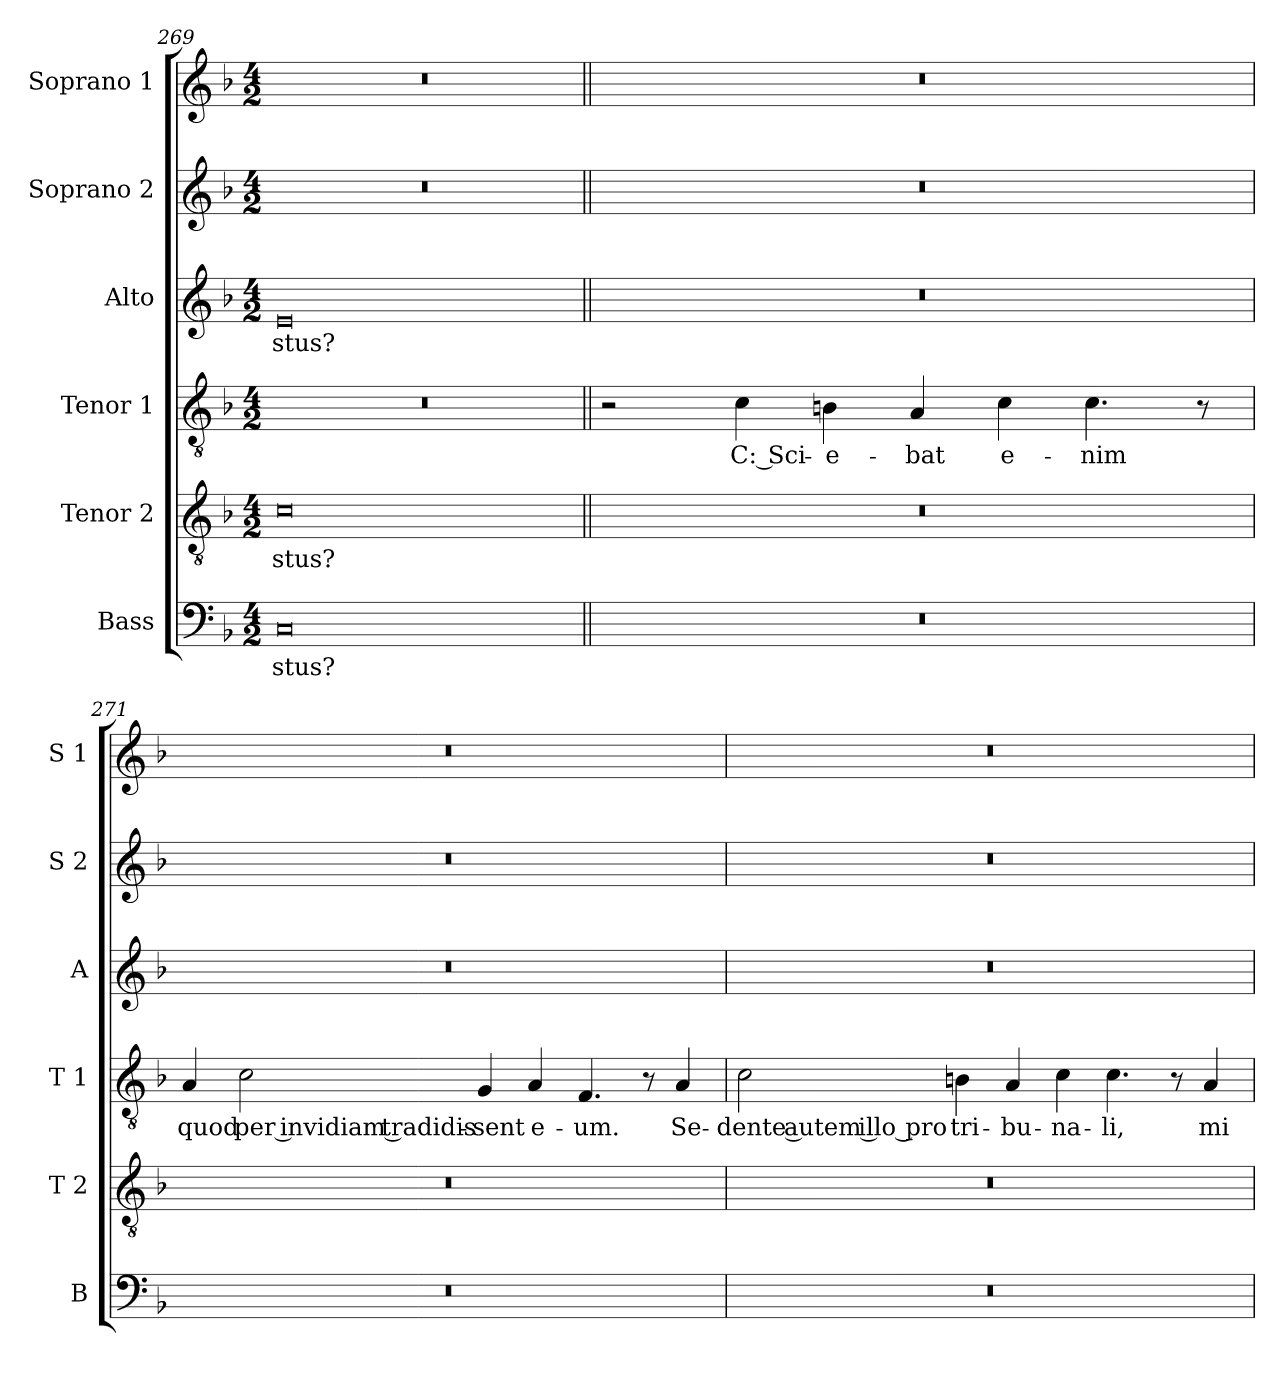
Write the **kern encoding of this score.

**kern	**text	**kern	**text	**kern	**text	**kern	**text	**kern	**kern
*part6	*part6	*part5	*part5	*part4	*part4	*part3	*part3	*part2	*part1
*staff6	*staff6	*staff5	*staff5	*staff4	*staff4	*staff3	*staff3	*staff2	*staff1
*I"Bass	*	*I"Tenor 2	*	*I"Tenor 1	*	*I"Alto	*	*I"Soprano 2	*I"Soprano 1
*I'B	*	*I'T 2	*	*I'T 1	*	*I'A	*	*I'S 2	*I'S 1
*clefF4	*	*clefGv2	*	*clefGv2	*	*clefG2	*	*clefG2	*clefG2
*k[b-]	*	*k[b-]	*	*k[b-]	*	*k[b-]	*	*k[b-]	*k[b-]
*F:	*	*F:	*	*F:	*	*F:	*	*F:	*F:
*M4/2	*	*M4/2	*	*M4/2	*	*M4/2	*	*M4/2	*M4/2
=269	=269	=269	=269	=269	=269	=269	=269	=269	=269
!	!LO:LY:b	!	!	!	!	!	!	!	!
!	!	!	!LO:LY:b	!	!	!	!	!	!
!	!	!	!	!	!	!	!LO:LY:b	!	!
0C	-stus?	0c	-stus?	0r	.	0e	-stus?	0r	0r
!!LO:LB:g=z
=270||	=270||	=270||	=270||	=270||	=270||	=270||	=270||	=270||	=270||
0r	.	0r	.	2r	.	0r	.	0r	0r
!	!	!	!	!	!LO:LY:b	!	!	!	!
.	.	.	.	4c\	C: Sci-	.	.	.	.
!	!	!	!	!	!LO:LY:b	!	!	!	!
.	.	.	.	4Bn\	-e-	.	.	.	.
!	!	!	!	!	!LO:LY:b	!	!	!	!
.	.	.	.	4A/	-bat	.	.	.	.
!	!	!	!	!	!LO:LY:b	!	!	!	!
.	.	.	.	4c\	e-	.	.	.	.
!	!	!	!	!	!LO:LY:b	!	!	!	!
.	.	.	.	4.c\	-nim	.	.	.	.
.	.	.	.	8r	.	.	.	.	.
=271	=271	=271	=271	=271	=271	=271	=271	=271	=271
!	!	!	!	!	!LO:LY:b	!	!	!	!
0r	.	0r	.	4A/	quod	0r	.	0r	0r
!	!	!	!	!	!LO:LY:b	!	!	!	!
.	.	.	.	2c\	per invidiam tradidis-	.	.	.	.
!	!	!	!	!	!LO:LY:b	!	!	!	!
.	.	.	.	4G/	-sent	.	.	.	.
!	!	!	!	!	!LO:LY:b	!	!	!	!
.	.	.	.	4A/	e-	.	.	.	.
!	!	!	!	!	!LO:LY:b	!	!	!	!
.	.	.	.	4.F/	-um.	.	.	.	.
.	.	.	.	8r	.	.	.	.	.
!	!	!	!	!	!LO:LY:b	!	!	!	!
.	.	.	.	4A/	Se-	.	.	.	.
=272	=272	=272	=272	=272	=272	=272	=272	=272	=272
!	!	!	!	!	!LO:LY:b	!	!	!	!
0r	.	0r	.	2c\	-dente autem illo pro	0r	.	0r	0r
!	!	!	!	!	!LO:LY:b	!	!	!	!
.	.	.	.	4Bn\	tri-	.	.	.	.
!	!	!	!	!	!LO:LY:b	!	!	!	!
.	.	.	.	4A/	-bu-	.	.	.	.
!	!	!	!	!	!LO:LY:b	!	!	!	!
.	.	.	.	4c\	-na-	.	.	.	.
!	!	!	!	!	!LO:LY:b	!	!	!	!
.	.	.	.	4.c\	-li,	.	.	.	.
.	.	.	.	8r	.	.	.	.	.
!	!	!	!	!	!LO:LY:b	!	!	!	!
.	.	.	.	4A/	mi-	.	.	.	.
=	=	=	=	=	=	=	=	=	=
*-	*-	*-	*-	*-	*-	*-	*-	*-	*-
